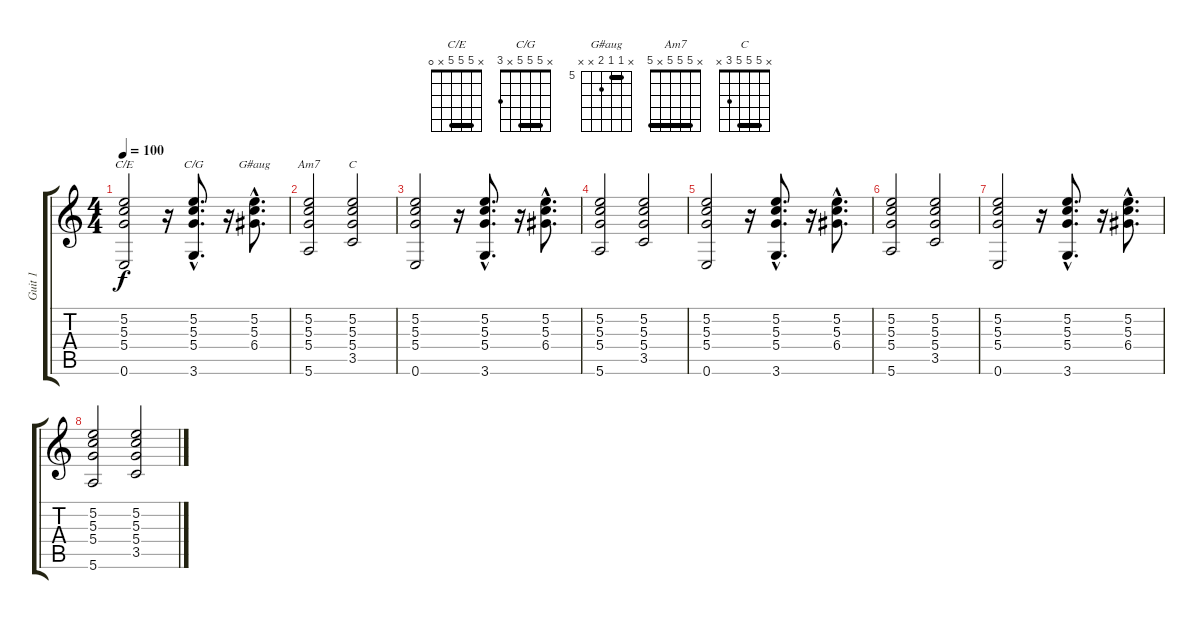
\track ("Guit 1" "Guit 1") {instrument electricguitarclean}
\staff {score tabs}
\tuning (E4 B3 G3 D3 A2 E2) {hide}
\chord ("C/E" x 5 5 5 x 0) {barre 5}
\chord ("C/G" x 5 5 5 x 3) {barre 5}
\chord ("G#aug" x 5 5 6 x x) {firstfret 5 barre 5}
\chord ("Am7" x 5 5 5 x 5) {barre 5}
\chord ("C" x 5 5 5 3 x) {barre 5}
\ts (4 4)
\tempo 100
\clef g2
\ks c
(5.2 5.3 5.4 0.6).2{ch "C/E" dy f} r.16 (5.2{hac} 5.3{hac} 5.4{hac} 3.6{hac}).8{d ch "C/G"} r.16 (5.2{hac} 5.3{hac} 6.4{hac}).8{d ch "G#aug"} |
(5.2 5.3 5.4 5.6).2{ch "Am7"} (5.2 5.3 5.4 3.5).2{ch "C"} |
(5.2 5.3 5.4 0.6).2 r.16 (5.2{hac} 5.3{hac} 5.4{hac} 3.6{hac}).8{d} r.16 (5.2{hac} 5.3{hac} 6.4{hac}).8{d} |
(5.2 5.3 5.4 5.6).2 (5.2 5.3 5.4 3.5).2 |
(5.2 5.3 5.4 0.6).2 r.16 (5.2{hac} 5.3{hac} 5.4{hac} 3.6{hac}).8{d} r.16 (5.2{hac} 5.3{hac} 6.4{hac}).8{d} |
(5.2 5.3 5.4 5.6).2 (5.2 5.3 5.4 3.5).2 |
(5.2 5.3 5.4 0.6).2 r.16 (5.2{hac} 5.3{hac} 5.4{hac} 3.6{hac}).8{d} r.16 (5.2{hac} 5.3{hac} 6.4{hac}).8{d} |
(5.2 5.3 5.4 5.6).2 (5.2 5.3 5.4 3.5).2
